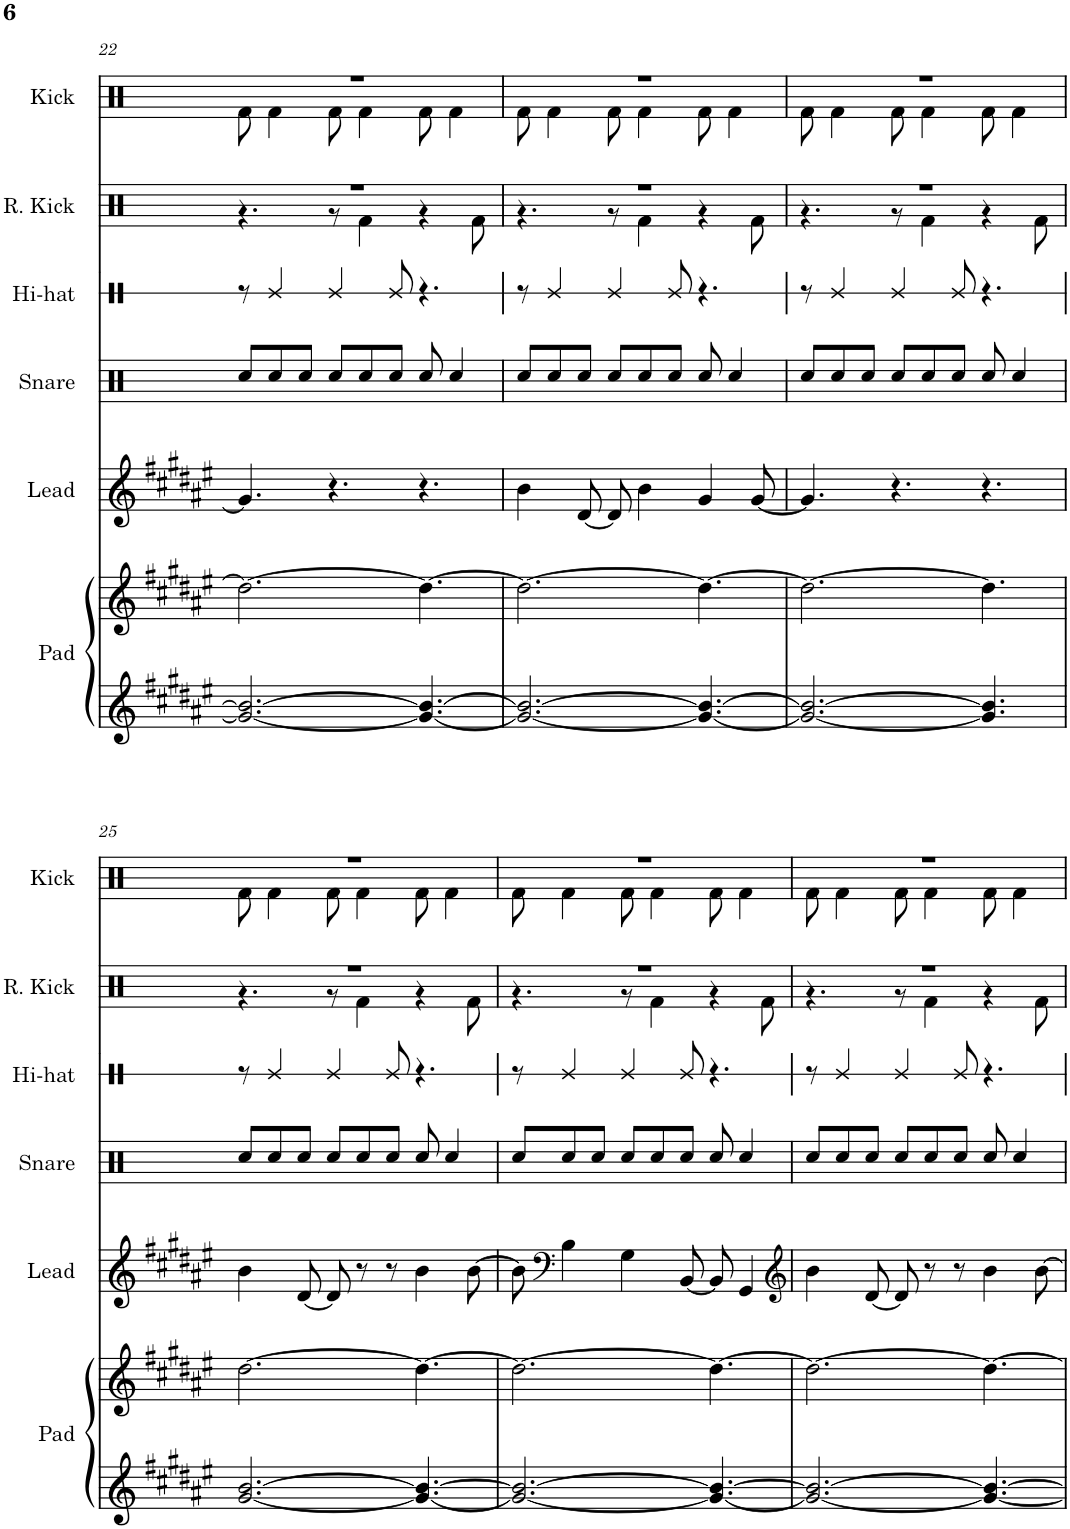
**kern	**kern	**kern	**kern	**kern	**kern	**kern
*part6	*part6	*part5	*part4	*part3	*part2	*part1
*staff7	*staff6	*staff5	*staff4	*staff3	*staff2	*staff1
*I"Pad	*	*I"Lead	*I"Snare	*I"Hi-hat	*I"Reverb Kick	*I"Kick
*I'Pad	*	*I'Lead	*I'Snare	*I'Hi-hat	*I'R. Kick	*I'Kick
!!LO:PB:g=z
*clefG2	*clefG2	*clefG2	*clefX	*clefX	*clefX	*clefX
*k[f#c#g#d#a#e#]	*k[f#c#g#d#a#e#]	*k[f#c#g#d#a#e#]	*k[f#c#g#d#a#e#]	*k[f#c#g#d#a#e#]	*k[f#c#g#d#a#e#]	*k[f#c#g#d#a#e#]
*M9/8	*M9/8	*M9/8	*M9/8	*M9/8	*M9/8	*M9/8
=22	=22	=22	=22	=22	=22	=22
*	*	*	*	*	*^	*^
2.g#/_ 2.b/_	2.dd#\_	4.g#/]	8Rcc/L	8r	8%9r	4.r	8%9r	8Rf\
.	.	.	8Rcc/	4Re/	.	.	.	4Rf\
.	.	.	8Rcc/J	.	.	.	.	.
.	.	4.r	8Rcc/L	4Re/	.	8r	.	8Rf\
.	.	.	8Rcc/	.	.	4Rf\	.	4Rf\
.	.	.	8Rcc/J	8Re/	.	.	.	.
4.g#/_ 4.b/_	4.dd#\_	4.r	8Rcc/	4.r	.	4r	.	8Rf\
.	.	.	4Rcc/	.	.	.	.	4Rf\
.	.	.	.	.	.	8Rf\	.	.
=23	=23	=23	=23	=23	=23	=23	=23	=23
2.g#/_ 2.b/_	2.dd#\_	4b\	8Rcc/L	8r	8%9r	4.r	8%9r	8Rf\
.	.	.	8Rcc/	4Re/	.	.	.	4Rf\
.	.	[8d#/	8Rcc/J	.	.	.	.	.
.	.	8d#/]	8Rcc/L	4Re/	.	8r	.	8Rf\
.	.	4b\	8Rcc/	.	.	4Rf\	.	4Rf\
.	.	.	8Rcc/J	8Re/	.	.	.	.
4.g#/_ 4.b/_	4.dd#\_	4g#/	8Rcc/	4.r	.	4r	.	8Rf\
.	.	.	4Rcc/	.	.	.	.	4Rf\
.	.	[8g#/	.	.	.	8Rf\	.	.
=24	=24	=24	=24	=24	=24	=24	=24	=24
2.g#/_ 2.b/_	2.dd#\_	4.g#/]	8Rcc/L	8r	8%9r	4.r	8%9r	8Rf\
.	.	.	8Rcc/	4Re/	.	.	.	4Rf\
.	.	.	8Rcc/J	.	.	.	.	.
.	.	4.r	8Rcc/L	4Re/	.	8r	.	8Rf\
.	.	.	8Rcc/	.	.	4Rf\	.	4Rf\
.	.	.	8Rcc/J	8Re/	.	.	.	.
4.g#/] 4.b/]	4.dd#\]	4.r	8Rcc/	4.r	.	4r	.	8Rf\
.	.	.	4Rcc/	.	.	.	.	4Rf\
.	.	.	.	.	.	8Rf\	.	.
!!LO:LB:g=z	!!
=25	=25	=25	=25	=25	=25	=25	=25	=25
[2.g#/ [2.b/	[2.dd#\	4b\	8Rcc/L	8r	8%9r	4.r	8%9r	8Rf\
.	.	.	8Rcc/	4Re/	.	.	.	4Rf\
.	.	[8d#/	8Rcc/J	.	.	.	.	.
.	.	8d#/]	8Rcc/L	4Re/	.	8r	.	8Rf\
.	.	8r	8Rcc/	.	.	4Rf\	.	4Rf\
.	.	8r	8Rcc/J	8Re/	.	.	.	.
4.g#/_ 4.b/_	4.dd#\_	4b\	8Rcc/	4.r	.	4r	.	8Rf\
.	.	.	4Rcc/	.	.	.	.	4Rf\
.	.	[8b\	.	.	.	8Rf\	.	.
=26	=26	=26	=26	=26	=26	=26	=26	=26
2.g#/_ 2.b/_	2.dd#\_	8b\]	8Rcc/L	8r	8%9r	4.r	8%9r	8Rf\
*	*	*clefF4	*	*	*	*	*	*
.	.	4B\	8Rcc/	4Re/	.	.	.	4Rf\
.	.	.	8Rcc/J	.	.	.	.	.
.	.	4G#\	8Rcc/L	4Re/	.	8r	.	8Rf\
.	.	.	8Rcc/	.	.	4Rf\	.	4Rf\
.	.	[8BB/	8Rcc/J	8Re/	.	.	.	.
4.g#/_ 4.b/_	4.dd#\_	8BB/]	8Rcc/	4.r	.	4r	.	8Rf\
.	.	4GG#/	4Rcc/	.	.	.	.	4Rf\
.	.	.	.	.	.	8Rf\	.	.
=27	=27	=27	=27	=27	=27	=27	=27	=27
*	*	*clefG2	*	*	*	*	*	*
2.g#/_ 2.b/_	2.dd#\_	4b\	8Rcc/L	8r	8%9r	4.r	8%9r	8Rf\
.	.	.	8Rcc/	4Re/	.	.	.	4Rf\
.	.	[8d#/	8Rcc/J	.	.	.	.	.
.	.	8d#/]	8Rcc/L	4Re/	.	8r	.	8Rf\
.	.	8r	8Rcc/	.	.	4Rf\	.	4Rf\
.	.	8r	8Rcc/J	8Re/	.	.	.	.
4.g#/_ 4.b/_	4.dd#\_	4b\	8Rcc/	4.r	.	4r	.	8Rf\
.	.	.	4Rcc/	.	.	.	.	4Rf\
.	.	[8b\	.	.	.	8Rf\	.	.
*	*	*	*	*	*v	*v	*	*
*	*	*	*	*	*	*v	*v
=	=	=	=	=	=	=
*-	*-	*-	*-	*-	*-	*-
